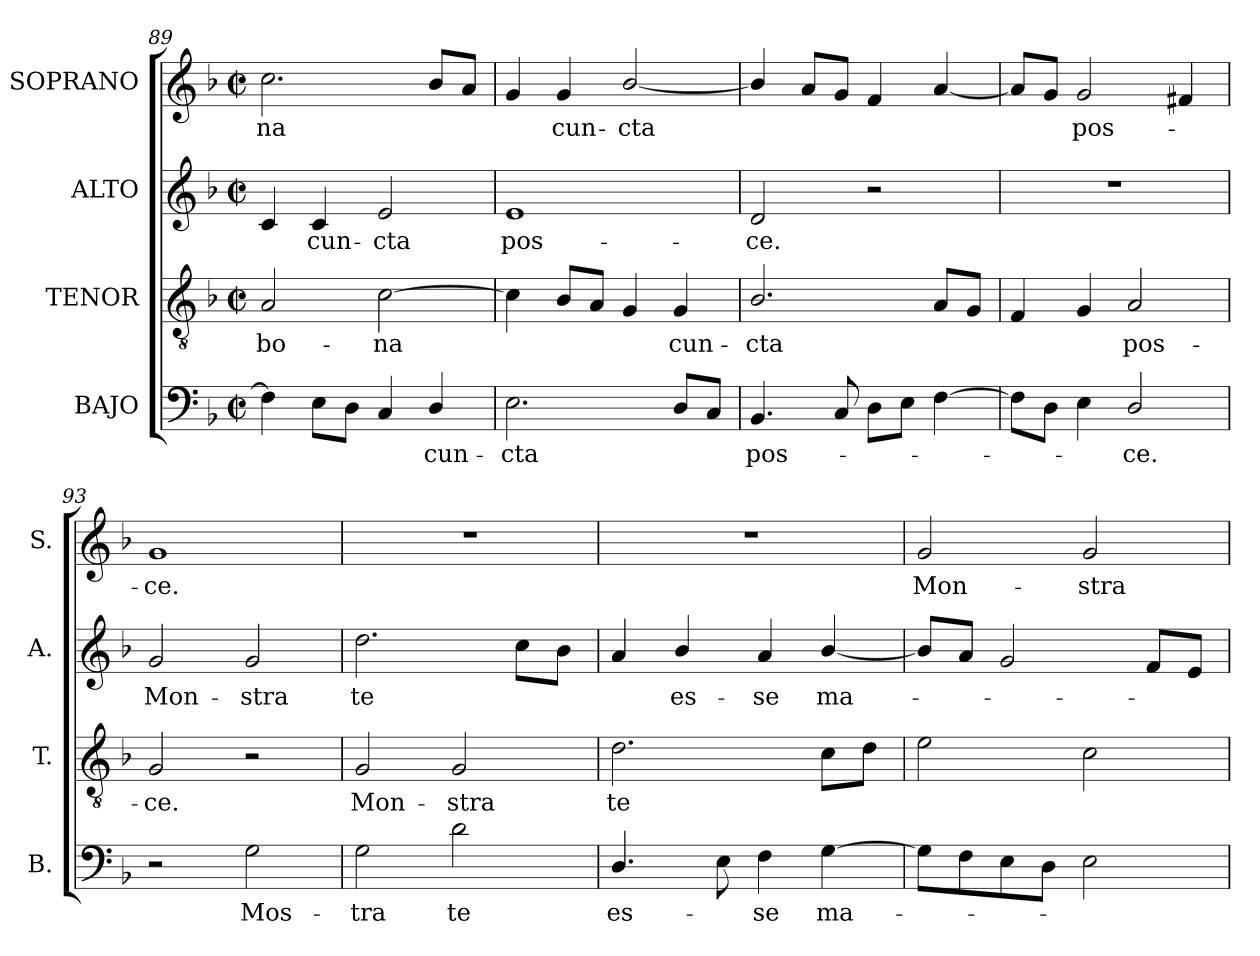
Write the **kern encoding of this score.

**kern	**text	**kern	**text	**kern	**text	**kern	**text
*part4	*part4	*part3	*part3	*part2	*part2	*part1	*part1
*staff4	*staff4	*staff3	*staff3	*staff2	*staff2	*staff1	*staff1
*I"BAJO	*	*I"TENOR	*	*I"ALTO	*	*I"SOPRANO	*
*I'B.	*	*I'T.	*	*I'A.	*	*I'S.	*
*clefF4	*	*clefGv2	*	*clefG2	*	*clefG2	*
*	*	*ITrd7c12	*	*	*	*	*
*k[b-]	*	*k[b-]	*	*k[b-]	*	*k[b-]	*
*F:	*	*F:	*	*F:	*	*F:	*
*M2/2	*	*M2/2	*	*M2/2	*	*M2/2	*
*met(c|)	*	*met(c|)	*	*met(c|)	*	*met(c|)	*
=89	=89	=89	=89	=89	=89	=89	=89
!	!	!	!LO:LY:b:color=#000000	!	!	!	!
!	!	!	!	!	!	!	!LO:LY:b:color=#000000
4Fi\]	.	2AAi/	bo-	4ci/	.	2.cci\	-na
!	!	!	!	!	!LO:LY:b:color=#000000	!	!
8Ei\L	.	.	.	4ci/	cun-	.	.
8Di\J	.	.	.	.	.	.	.
!	!	!	!LO:LY:b:color=#000000	!	!	!	!
!	!	!	!	!	!LO:LY:b:color=#000000	!	!
4Ci/	.	[2Ci\	-na	2ei/	-cta	.	.
!	!LO:LY:b:color=#000000	!	!	!	!	!	!
4Di/	cun-	.	.	.	.	8b-i/L	.
.	.	.	.	.	.	8ai/J	.
=90	=90	=90	=90	=90	=90	=90	=90
!	!LO:LY:b:color=#000000	!	!	!	!	!	!
!	!	!	!	!	!LO:LY:b:color=#000000	!	!
2.Ei\	-cta	4Ci\]	.	1ei	pos-	4gi/	.
!	!	!	!	!	!	!	!LO:LY:b:color=#000000
.	.	8BB-i/L	.	.	.	4gi/	cun-
.	.	8AAi/J	.	.	.	.	.
!	!	!	!	!	!	!	!LO:LY:b:color=#000000
.	.	4GGi/	.	.	.	[2b-i/	-cta
!	!	!	!LO:LY:b:color=#000000	!	!	!	!
8Di/L	.	4GGi/	cun-	.	.	.	.
8Ci/J	.	.	.	.	.	.	.
=91	=91	=91	=91	=91	=91	=91	=91
!	!LO:LY:b:color=#000000	!	!	!	!	!	!
!	!	!	!LO:LY:b:color=#000000	!	!	!	!
!	!	!	!	!	!LO:LY:b:color=#000000	!	!
4.BB-i/	pos-	2.BB-i/	-cta	2di/	-ce.	4b-i/]	.
.	.	.	.	.	.	8ai/L	.
8Ci/	.	.	.	.	.	8gi/J	.
8Di\L	.	.	.	2r	.	4fi/	.
8Ei\J	.	.	.	.	.	.	.
[4Fi\	.	8AAi/L	.	.	.	[4ai/	.
.	.	8GGi/J	.	.	.	.	.
=92	=92	=92	=92	=92	=92	=92	=92
8Fi\L]	.	4FFi/	.	1r	.	8ai/L]	.
8Di\J	.	.	.	.	.	8gi/J	.
!	!	!	!	!	!	!	!LO:LY:b:color=#000000
4Ei\	.	4GGi/	.	.	.	2gi/	pos-
!	!LO:LY:b:color=#000000	!	!	!	!	!	!
!	!	!	!LO:LY:b:color=#000000	!	!	!	!
2Di/	-ce.	2AAi/	pos-	.	.	.	.
.	.	.	.	.	.	4f#Xi/	.
=93	=93	=93	=93	=93	=93	=93	=93
!	!	!	!LO:LY:b:color=#000000	!	!	!	!
!	!	!	!	!	!LO:LY:b:color=#000000	!	!
!	!	!	!	!	!	!	!LO:LY:b:color=#000000
2r	.	2GGi/	-ce.	2gi/	Mon-	1gi	-ce.
!	!LO:LY:b:color=#000000	!	!	!	!	!	!
!	!	!	!	!	!LO:LY:b:color=#000000	!	!
2Gi\	Mos-	2r	.	2gi/	-stra	.	.
!!LO:LB:g=z
=94	=94	=94	=94	=94	=94	=94	=94
!	!LO:LY:b:color=#000000	!	!	!	!	!	!
!	!	!	!LO:LY:b:color=#000000	!	!	!	!
!	!	!	!	!	!LO:LY:b:color=#000000	!	!
2Gi\	-tra	2GGi/	Mon-	2.ddi\	te	1r	.
!	!LO:LY:b:color=#000000	!	!	!	!	!	!
!	!	!	!LO:LY:b:color=#000000	!	!	!	!
2di\	te	2GGi/	-stra	.	.	.	.
.	.	.	.	8cci\L	.	.	.
.	.	.	.	8b-i\J	.	.	.
=95	=95	=95	=95	=95	=95	=95	=95
!	!LO:LY:b:color=#000000	!	!	!	!	!	!
!	!	!	!LO:LY:b:color=#000000	!	!	!	!
4.Di/	es-	2.Di\	te	4ai/	.	1r	.
!	!	!	!	!	!LO:LY:b:color=#000000	!	!
.	.	.	.	4b-i/	es-	.	.
8Ei\	.	.	.	.	.	.	.
!	!LO:LY:b:color=#000000	!	!	!	!	!	!
!	!	!	!	!	!LO:LY:b:color=#000000	!	!
4Fi\	-se	.	.	4ai/	-se	.	.
!	!LO:LY:b:color=#000000	!	!	!	!	!	!
!	!	!	!	!	!LO:LY:b:color=#000000	!	!
[4Gi\	ma-	8Ci\L	.	[4b-i/	ma-	.	.
.	.	8Di\J	.	.	.	.	.
=96	=96	=96	=96	=96	=96	=96	=96
!	!	!	!	!	!	!	!LO:LY:b:color=#000000
8Gi\L]	.	2Ei\	.	8b-i/L]	.	2gi/	Mon-
8Fi\	.	.	.	8ai/J	.	.	.
8Ei\	.	.	.	2gi/	.	.	.
8Di\J	.	.	.	.	.	.	.
!	!	!	!	!	!	!	!LO:LY:b:color=#000000
2Ei\	.	2Ci\	.	.	.	2gi/	-stra
.	.	.	.	8fi/L	.	.	.
.	.	.	.	8ei/J	.	.	.
=	=	=	=	=	=	=	=
*-	*-	*-	*-	*-	*-	*-	*-
